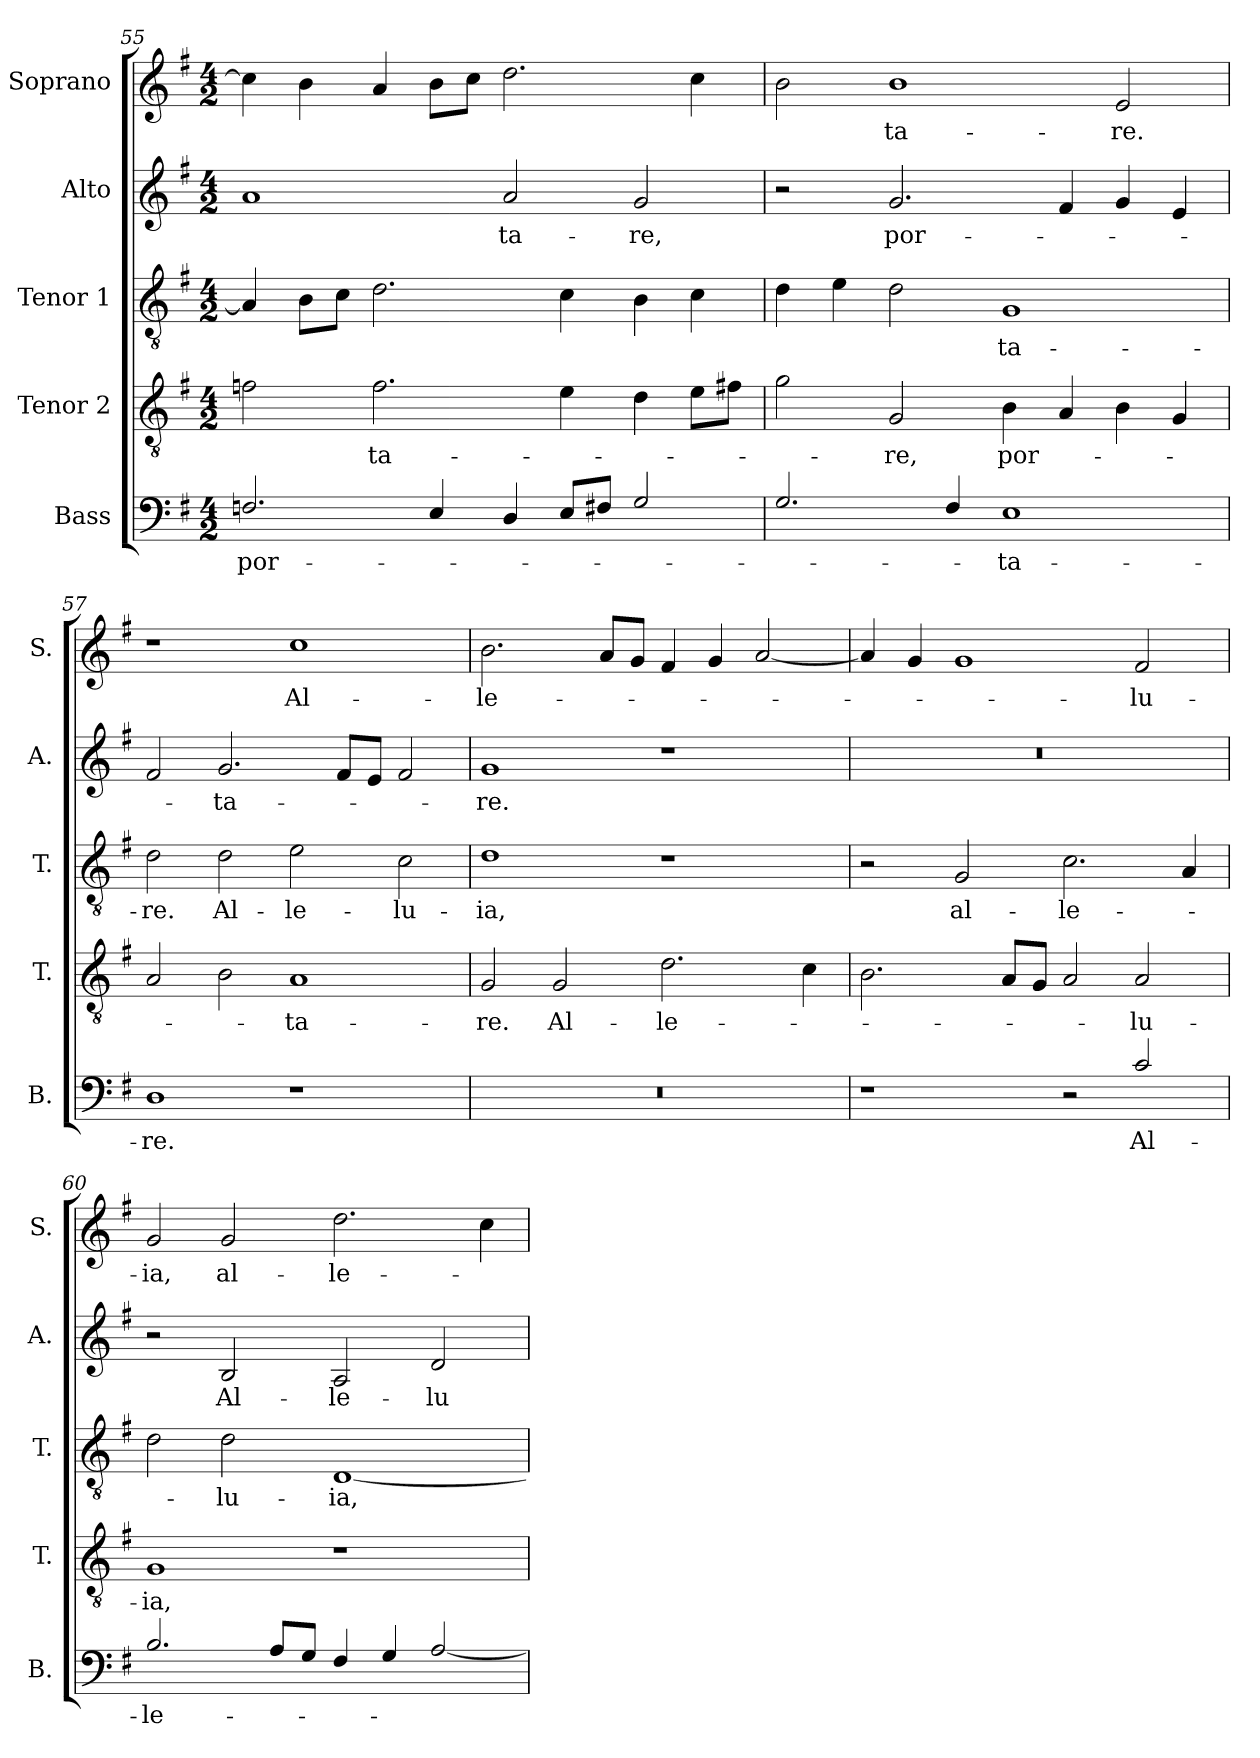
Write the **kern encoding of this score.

**kern	**text	**kern	**text	**kern	**text	**kern	**text	**kern	**text
*part5	*part5	*part4	*part4	*part3	*part3	*part2	*part2	*part1	*part1
*staff5	*staff5	*staff4	*staff4	*staff3	*staff3	*staff2	*staff2	*staff1	*staff1
*I"Bass	*	*I"Tenor 2	*	*I"Tenor 1	*	*I"Alto	*	*I"Soprano	*
*I'B.	*	*I'T.	*	*I'T.	*	*I'A.	*	*I'S.	*
*clefF4	*	*clefGv2	*	*clefGv2	*	*clefG2	*	*clefG2	*
*	*	*ITrd7c12	*	*ITrd7c12	*	*	*	*	*
*k[f#]	*	*k[f#]	*	*k[f#]	*	*k[f#]	*	*k[f#]	*
*G:	*	*G:	*	*G:	*	*G:	*	*G:	*
*M4/2	*	*M4/2	*	*M4/2	*	*M4/2	*	*M4/2	*
=55	=55	=55	=55	=55	=55	=55	=55	=55	=55
!	!LO:LY:b:color=#000000	!	!	!	!	!	!	!	!
2.Fni/	por-	2Fni\	.	4AAi/]	.	1ai	.	4cci\]	.
.	.	.	.	8BBi\L	.	.	.	4bi\	.
.	.	.	.	8Ci\J	.	.	.	.	.
!	!	!	!LO:LY:b:color=#000000	!	!	!	!	!	!
.	.	2.Fi\	-ta-	2.Di\	.	.	.	4ai/	.
4Ei/	.	.	.	.	.	.	.	8bi\L	.
.	.	.	.	.	.	.	.	8cci\J	.
!	!	!	!	!	!	!	!LO:LY:b:color=#000000	!	!
4Di/	.	.	.	.	.	2ai/	-ta-	2.ddi\	.
8Ei/L	.	4Ei\	.	4Ci\	.	.	.	.	.
8F#Xi/J	.	.	.	.	.	.	.	.	.
!	!	!	!	!	!	!	!LO:LY:b:color=#000000	!	!
2Gi/	.	4Di\	.	4BBi\	.	2gi/	-re,	.	.
.	.	8Ei\L	.	4Ci\	.	.	.	4cci\	.
.	.	8F#Xi\J	.	.	.	.	.	.	.
=56	=56	=56	=56	=56	=56	=56	=56	=56	=56
2.Gi/	.	2Gi\	.	4Di\	.	2r	.	2bi\	.
.	.	.	.	4Ei\	.	.	.	.	.
!	!	!	!LO:LY:b:color=#000000	!	!	!	!	!	!
!	!	!	!	!	!	!	!LO:LY:b:color=#000000	!	!
!	!	!	!	!	!	!	!	!	!LO:LY:b:color=#000000
.	.	2GGi/	-re,	2Di\	.	2.gi/	por-	1bi	-ta-
4F#i/	.	.	.	.	.	.	.	.	.
!	!LO:LY:b:color=#000000	!	!	!	!	!	!	!	!
!	!	!	!LO:LY:b:color=#000000	!	!	!	!	!	!
!	!	!	!	!	!LO:LY:b:color=#000000	!	!	!	!
1Ei	-ta-	4BBi\	por-	1GGi	-ta-	.	.	.	.
.	.	4AAi/	.	.	.	4f#i/	.	.	.
!	!	!	!	!	!	!	!	!	!LO:LY:b:color=#000000
.	.	4BBi\	.	.	.	4gi/	.	2ei/	-re.
.	.	4GGi/	.	.	.	4ei/	.	.	.
!!LO:PB:g=z
=57	=57	=57	=57	=57	=57	=57	=57	=57	=57
!	!LO:LY:b:color=#000000	!	!	!	!	!	!	!	!
!	!	!	!	!	!LO:LY:b:color=#000000	!	!	!	!
1Di	-re.	2AAi/	.	2Di\	-re.	2f#i/	.	1r	.
!	!	!	!	!	!LO:LY:b:color=#000000	!	!	!	!
!	!	!	!	!	!	!	!LO:LY:b:color=#000000	!	!
.	.	2BBi\	.	2Di\	Al-	2.gi/	-ta-	.	.
!	!	!	!LO:LY:b:color=#000000	!	!	!	!	!	!
!	!	!	!	!	!LO:LY:b:color=#000000	!	!	!	!
!	!	!	!	!	!	!	!	!	!LO:LY:b:color=#000000
1r	.	1AAi	-ta-	2Ei\	-le-	.	.	1cci	Al-
.	.	.	.	.	.	8f#i/L	.	.	.
.	.	.	.	.	.	8ei/J	.	.	.
!	!	!	!	!	!LO:LY:b:color=#000000	!	!	!	!
.	.	.	.	2Ci\	-lu-	2f#i/	.	.	.
=58	=58	=58	=58	=58	=58	=58	=58	=58	=58
!LO:N:vis=1	!	!	!	!	!	!	!	!	!
!	!	!	!LO:LY:b:color=#000000	!	!	!	!	!	!
!	!	!	!	!	!LO:LY:b:color=#000000	!	!	!	!
!	!	!	!	!	!	!	!LO:LY:b:color=#000000	!	!
!	!	!	!	!	!	!	!	!	!LO:LY:b:color=#000000
0r	.	2GGi/	-re.	1Di	-ia,	1gi	-re.	2.bi\	-le-
!	!	!	!LO:LY:b:color=#000000	!	!	!	!	!	!
.	.	2GGi/	Al-	.	.	.	.	.	.
.	.	.	.	.	.	.	.	8ai/L	.
.	.	.	.	.	.	.	.	8gi/J	.
!	!	!	!LO:LY:b:color=#000000	!	!	!	!	!	!
.	.	2.Di\	-le-	1r	.	1r	.	4f#i/	.
.	.	.	.	.	.	.	.	4gi/	.
.	.	.	.	.	.	.	.	[<2ai/	.
.	.	4Ci\	.	.	.	.	.	.	.
=59	=59	=59	=59	=59	=59	=59	=59	=59	=59
!	!	!	!	!	!	!LO:N:vis=1	!	!	!
1r	.	2.BBi\	.	2r	.	0r	.	4ai/]	.
.	.	.	.	.	.	.	.	4gi/	.
!	!	!	!	!	!LO:LY:b:color=#000000	!	!	!	!
.	.	.	.	2GGi/	al-	.	.	1gi	.
.	.	8AAi/L	.	.	.	.	.	.	.
.	.	8GGi/J	.	.	.	.	.	.	.
!	!	!	!	!	!LO:LY:b:color=#000000	!	!	!	!
2r	.	2AAi/	.	2.Ci\	-le-	.	.	.	.
!	!LO:LY:b:color=#000000	!	!	!	!	!	!	!	!
!	!	!	!LO:LY:b:color=#000000	!	!	!	!	!	!
!	!	!	!	!	!	!	!	!	!LO:LY:b:color=#000000
2ci/	Al-	2AAi/	-lu-	.	.	.	.	2f#i/	-lu-
.	.	.	.	4AAi/	.	.	.	.	.
=60	=60	=60	=60	=60	=60	=60	=60	=60	=60
!	!LO:LY:b:color=#000000	!	!	!	!	!	!	!	!
!	!	!	!LO:LY:b:color=#000000	!	!	!	!	!	!
!	!	!	!	!	!	!	!	!	!LO:LY:b:color=#000000
2.Bi/	-le-	1GGi	-ia,	2Di\	.	2r	.	2gi/	-ia,
!	!	!	!	!	!LO:LY:b:color=#000000	!	!	!	!
!	!	!	!	!	!	!	!LO:LY:b:color=#000000	!	!
!	!	!	!	!	!	!	!	!	!LO:LY:b:color=#000000
.	.	.	.	2Di\	-lu-	2Bi/	Al-	2gi/	al-
8Ai/L	.	.	.	.	.	.	.	.	.
8Gi/J	.	.	.	.	.	.	.	.	.
!	!	!	!	!	!LO:LY:b:color=#000000	!	!	!	!
!	!	!	!	!	!	!	!LO:LY:b:color=#000000	!	!
!	!	!	!	!	!	!	!	!	!LO:LY:b:color=#000000
4F#i/	.	1r	.	[<1DDi	-ia,	2Ai/	-le-	2.ddi\	-le-
4Gi/	.	.	.	.	.	.	.	.	.
!	!	!	!	!	!	!	!LO:LY:b:color=#000000	!	!
[>2Ai/	.	.	.	.	.	2di/	-lu-	.	.
.	.	.	.	.	.	.	.	4cci\	.
=	=	=	=	=	=	=	=	=	=
*-	*-	*-	*-	*-	*-	*-	*-	*-	*-
